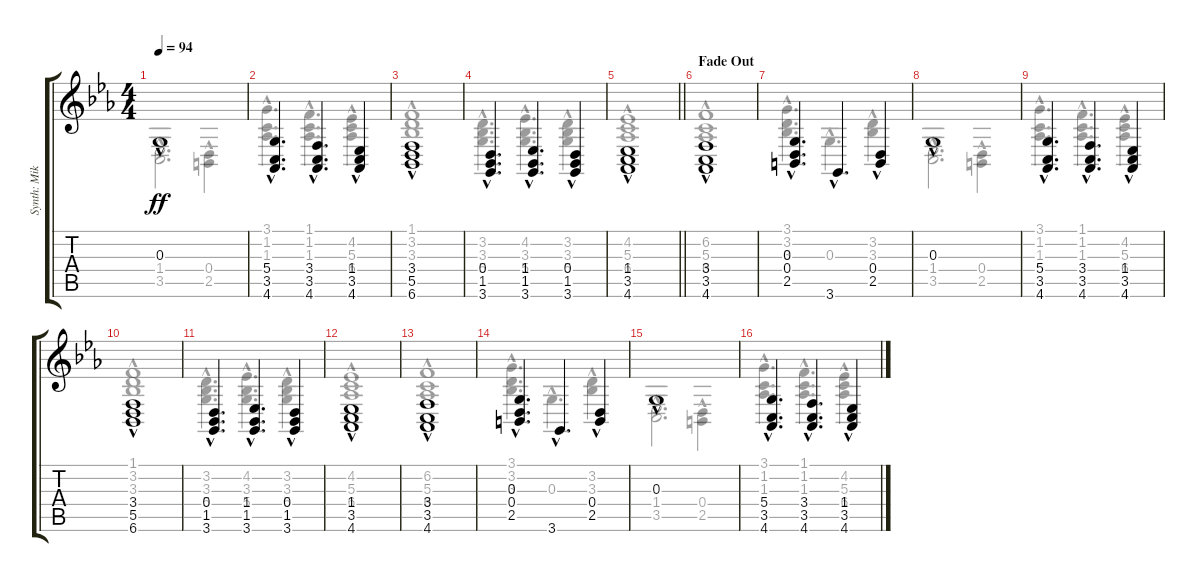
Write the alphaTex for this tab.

\track ("Synth: Mike" "Synth: Mik") {instrument synthstrings1}
\staff {score tabs}
\tuning (E4 B3 G3 D3 A2 E2) {hide}
\voice
\ts (4 4)
\tempo 94
\clef g2
\ks eb
0.3{hac}.1{dy ff} |
(5.4{hac} 3.5{hac} 4.6{hac}).4{d} (3.4{hac} 3.5{hac} 4.6{hac}).4{d} (1.4{hac} 3.5{hac} 4.6{hac}).4 |
(3.4{hac} 5.5{hac} 6.6{hac}).1 |
(0.4{hac} 1.5{hac} 3.6{hac}).4{d} (1.4{hac} 1.5{hac} 3.6{hac}).4{d} (0.4{hac} 1.5{hac} 3.6{hac}).4 |
\barLineRight lightlight
(1.4{hac} 3.5{hac} 4.6{hac}).1 |
\section ("" "Fade Out")
(3.4{hac} 3.5{hac} 4.6{hac}).1 |
(0.3{hac} 0.4{hac} 2.5{hac}).4{d} 3.6{hac}.4{d} (0.4{hac} 2.5{hac}).4 |
0.3{hac}.1 |
(5.4{hac} 3.5{hac} 4.6{hac}).4{d} (3.4{hac} 3.5{hac} 4.6{hac}).4{d} (1.4{hac} 3.5{hac} 4.6{hac}).4 |
(3.4{hac} 5.5{hac} 6.6{hac}).1 |
(0.4{hac} 1.5{hac} 3.6{hac}).4{d} (1.4{hac} 1.5{hac} 3.6{hac}).4{d} (0.4{hac} 1.5{hac} 3.6{hac}).4 |
(1.4{hac} 3.5{hac} 4.6{hac}).1 |
(3.4{hac} 3.5{hac} 4.6{hac}).1 |
(0.3{hac} 0.4{hac} 2.5{hac}).4{d} 3.6{hac}.4{d} (0.4{hac} 2.5{hac}).4 |
0.3{hac}.1 |
(5.4{hac} 3.5{hac} 4.6{hac}).4{d} (3.4{hac} 3.5{hac} 4.6{hac}).4{d} (1.4{hac} 3.5{hac} 4.6{hac}).4
\voice
\clef g2
\ottava regular
\simile none
\ks eb
(1.4{hac} 3.5{hac}).2{d dy ff} (0.4{hac} 2.5{hac}).4 |
(3.1{hac} 1.2{hac} 1.3{hac}).4{d} (1.1{hac} 1.2{hac} 1.3{hac}).4{d} (4.2{hac} 5.3{hac} 6.4{hac}).4 |
(1.1{hac} 3.2{hac} 3.3{hac}).1 |
(3.2{hac} 3.3{hac} 5.4{hac}).4{d} (4.2{hac} 3.3{hac} 5.4{hac}).4{d} (3.2{hac} 3.3{hac} 5.4{hac}).4 |
\barLineRight lightlight
(4.2{hac} 5.3{hac} 6.4{hac}).1 |
(6.2{hac} 5.3{hac} 6.4{hac}).1 |
(3.1{hac} 3.2{hac} 3.3{hac}).4{d} 0.3{hac}.4{d} (3.2{hac} 3.3{hac}).4 |
(1.4{hac} 3.5{hac}).2{d} (0.4{hac} 2.5{hac}).4 |
(3.1{hac} 1.2{hac} 1.3{hac}).4{d} (1.1{hac} 1.2{hac} 1.3{hac}).4{d} (4.2{hac} 5.3{hac} 6.4{hac}).4 |
(1.1{hac} 3.2{hac} 3.3{hac}).1 |
(3.2{hac} 3.3{hac} 5.4{hac}).4{d} (4.2{hac} 3.3{hac} 5.4{hac}).4{d} (3.2{hac} 3.3{hac} 5.4{hac}).4 |
(4.2{hac} 5.3{hac} 6.4{hac}).1 |
(6.2{hac} 5.3{hac} 6.4{hac}).1 |
(3.1{hac} 3.2{hac} 3.3{hac}).4{d} 0.3{hac}.4{d} (3.2{hac} 3.3{hac}).4 |
(1.4{hac} 3.5{hac}).2{d} (0.4{hac} 2.5{hac}).4 |
(3.1{hac} 1.2{hac} 1.3{hac}).4{d} (1.1{hac} 1.2{hac} 1.3{hac}).4{d} (4.2{hac} 5.3{hac} 6.4{hac}).4
